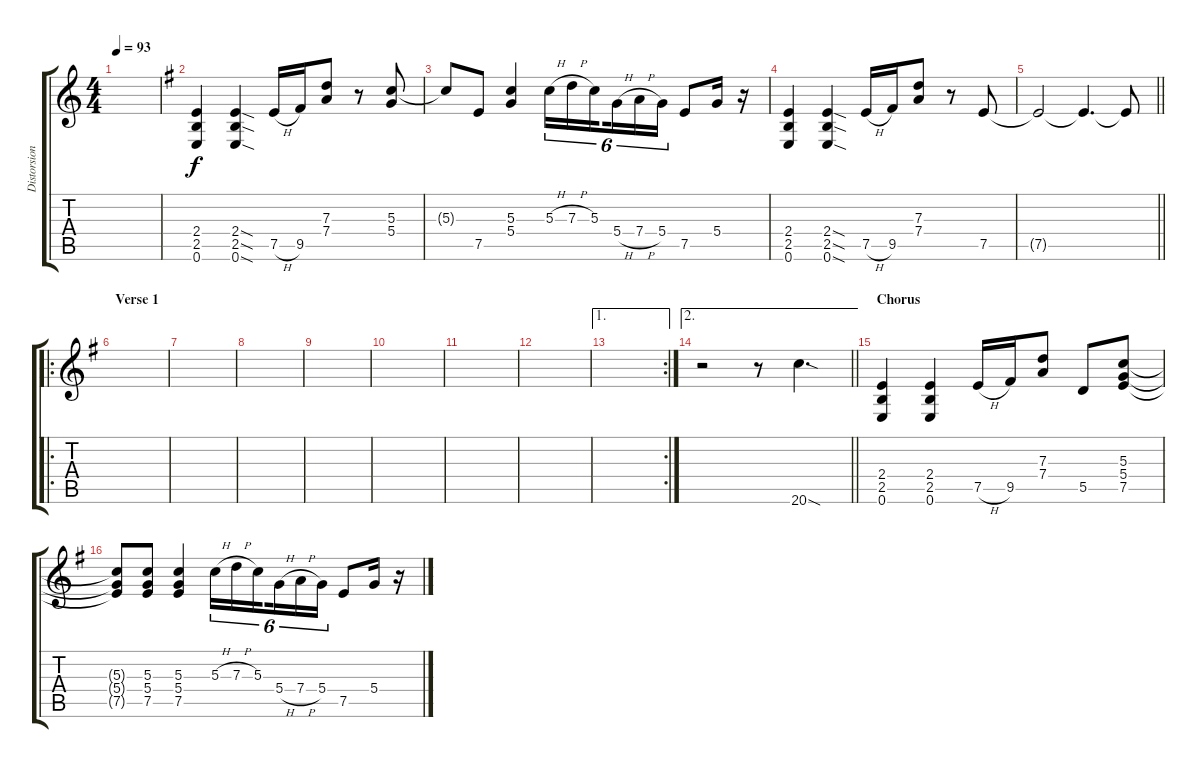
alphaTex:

\track ("Distorsion Guitar" "Distorsion") {instrument overdrivenguitar}
\staff {score tabs}
\tuning (E4 B3 G3 D3 A2 E2) {hide}
\ts (4 4)
\tempo 93
\clef g2
\ks c
|
\ks g
(2.4 2.5 0.6).4 (2.4{sod} 2.5{sod} 0.6{sod}).4 7.5{h}.16 9.5.16 (7.3 7.4).8 r.8 (5.3 5.4).8 |
5.3{t}.8 7.5.8 (5.3 5.4).4 5.3{h}.16{tu (6 4)} 7.3{h}.16{tu (6 4)} 5.3.16{tu (6 4) beam splitsecondary} 5.4{h}.16{tu (6 4)} 7.4{h}.16{tu (6 4)} 5.4.16{tu (6 4)} 7.5.8 5.4.16 r.16 |
(2.4 2.5 0.6).4 (2.4{sod} 2.5{sod} 0.6{sod}).4 7.5{h}.16 9.5.16 (7.3 7.4).8 r.8 7.5.8 |
\barLineRight lightlight
7.5{t}.2 7.5{t}.4{d} 7.5{t}.8 |
\ro
\section ("" "Verse 1")
|
|
|
|
|
|
|
\ae 1
\rc 2
|
\ae 2
\barLineRight lightlight
r.2 r.8 20.6{sod}.4{d} |
\section ("" "Chorus")
(2.4 2.5 0.6).4 (2.4 2.5 0.6).4 7.5{h}.16 9.5.16 (7.3 7.4).8 5.5.8 (5.3 5.4 7.5).8 |
(5.3{t} 5.4{t} 7.5{t}).8 (5.3 5.4 7.5).8 (5.3 5.4 7.5).4 5.3{h}.16{tu (6 4)} 7.3{h}.16{tu (6 4)} 5.3.16{tu (6 4) beam splitsecondary} 5.4{h}.16{tu (6 4)} 7.4{h}.16{tu (6 4)} 5.4.16{tu (6 4)} 7.5.8 5.4.16 r.16
